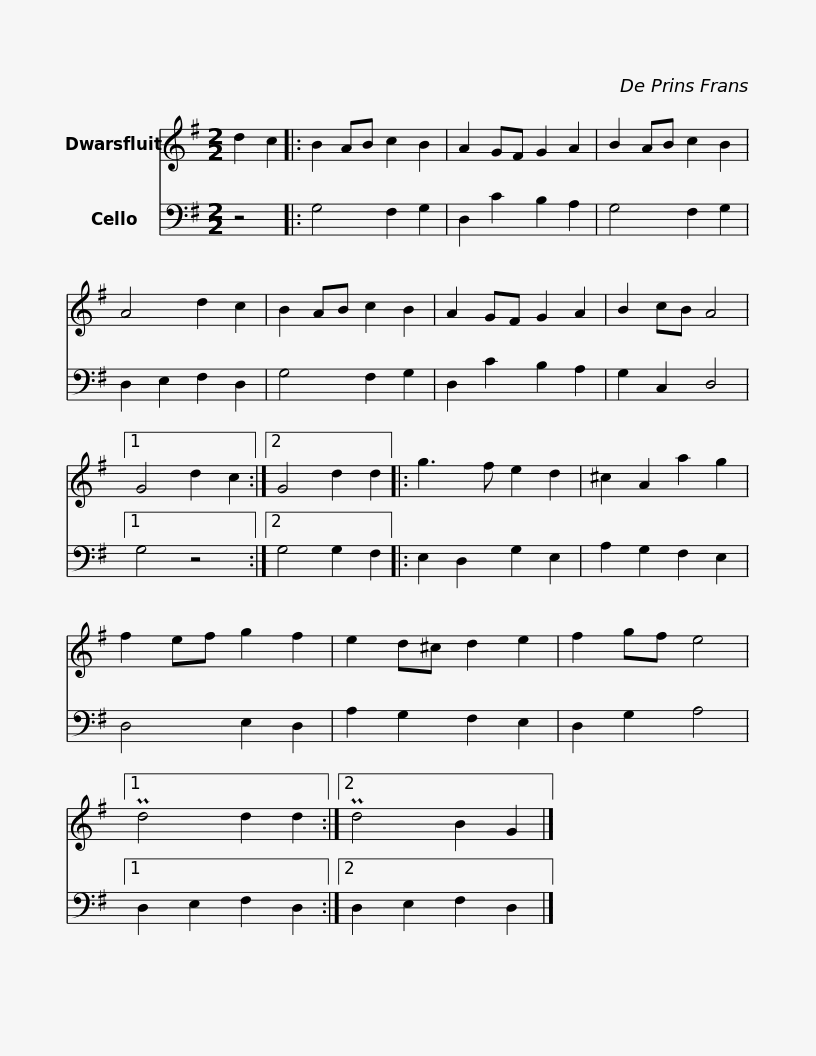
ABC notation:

X:1
%%score 1 2
L:1/8
M:2/2
I:linebreak $
K:G
V:1 treble
V:2 bass
V:1
 d2 c2 |: B2 AB c2 B2 | A2 GF G2 A2 | B2 AB c2 B2 | A4 d2 c2 | %5
 B2 AB c2 B2 | A2 GF G2 A2 | B2 cB A4 |1 G4 d2 c2 :|2 G4 d2 d2 |:$ %10
 g3 f e2 d2 | ^c2 A2 a2 g2 | f2 ef g2 f2 | e2 d^c d2 e2 | f2 gf e4 |1 %15
 Pd4 d2 d2 :|2 Pd4 B2 G2 |] %17
V:2
 z4 |: G,4 F,2 G,2 | D,2 C2 B,2 A,2 | G,4 F,2 G,2 | D,2 E,2 F,2 D,2 | %5
 G,4 F,2 G,2 | D,2 C2 B,2 A,2 | G,2 C,2 D,4 |1 G,4 z4 :|2 G,4 G,2 F,2 |:$ %10
 E,2 D,2 G,2 E,2 | A,2 G,2 F,2 E,2 | D,4 E,2 D,2 | A,2 G,2 F,2 E,2 | D,2 G,2 A,4 |1 %15
 D,2 E,2 F,2 D,2 :|2 D,2 E,2 F,2 D,2 |] %17
